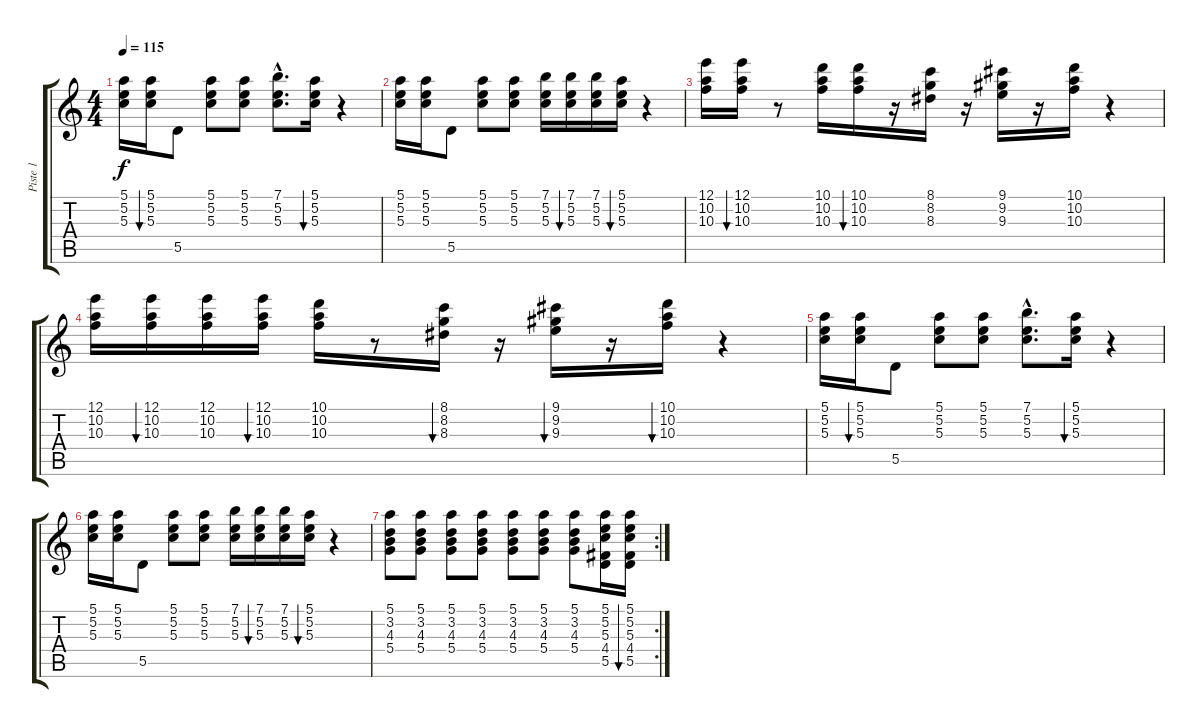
\track ("Piste 1" "Piste 1") {instrument acousticguitarsteel}
\staff {score tabs}
\tuning (E4 B3 G3 D3 A2 E2) {hide}
\ts (4 4)
\tempo 115
\clef g2
\ks c
(5.1 5.2 5.3).16{dy f instrument acousticguitarsteel} (5.1 5.2 5.3).16{bu 60} 5.5.8 (5.1 5.2 5.3).8 (5.1 5.2 5.3).8 (7.1{hac} 5.2{hac} 5.3{hac}).8{d} (5.1 5.2 5.3).16{bu 60} r.4 |
(5.1 5.2 5.3).16 (5.1 5.2 5.3).16 5.5.8 (5.1 5.2 5.3).8 (5.1 5.2 5.3).8 (7.1 5.2 5.3).16 (7.1 5.2 5.3).16{bu 60} (7.1 5.2 5.3).16 (5.1 5.2 5.3).16{bu 60} r.4 |
(12.1 10.2 10.3).16 (12.1 10.2 10.3).16{bu 60} r.8 (10.1 10.2 10.3).16 (10.1 10.2 10.3).16{bu 60} r.16 (8.1 8.2 8.3).16 r.16 (9.1 9.2 9.3).16 r.16 (10.1 10.2 10.3).16 r.4 |
(12.1 10.2 10.3).16 (12.1 10.2 10.3).16{bu 60} (12.1 10.2 10.3).16 (12.1 10.2 10.3).16{bu 60} (10.1 10.2 10.3).16 r.8 (8.1 8.2 8.3).16{bu 60} r.16 (9.1 9.2 9.3).16{bu 60} r.16 (10.1 10.2 10.3).16{bu 60} r.4 |
(5.1 5.2 5.3).16 (5.1 5.2 5.3).16{bu 60} 5.5.8 (5.1 5.2 5.3).8 (5.1 5.2 5.3).8 (7.1{hac} 5.2{hac} 5.3{hac}).8{d} (5.1 5.2 5.3).16{bu 60} r.4 |
(5.1 5.2 5.3).16 (5.1 5.2 5.3).16 5.5.8 (5.1 5.2 5.3).8 (5.1 5.2 5.3).8 (7.1 5.2 5.3).16 (7.1 5.2 5.3).16{bu 60} (7.1 5.2 5.3).16 (5.1 5.2 5.3).16{bu 60} r.4 |
\rc 2
(5.1 3.2 4.3 5.4).8 (5.1 3.2 4.3 5.4).8 (5.1 3.2 4.3 5.4).8 (5.1 3.2 4.3 5.4).8 (5.1 3.2 4.3 5.4).8 (5.1 3.2 4.3 5.4).8 (5.1 3.2 4.3 5.4).8 (5.1 5.2 5.3 4.4 5.5).16 (5.1 5.2 5.3 4.4 5.5).16{bu 60}
